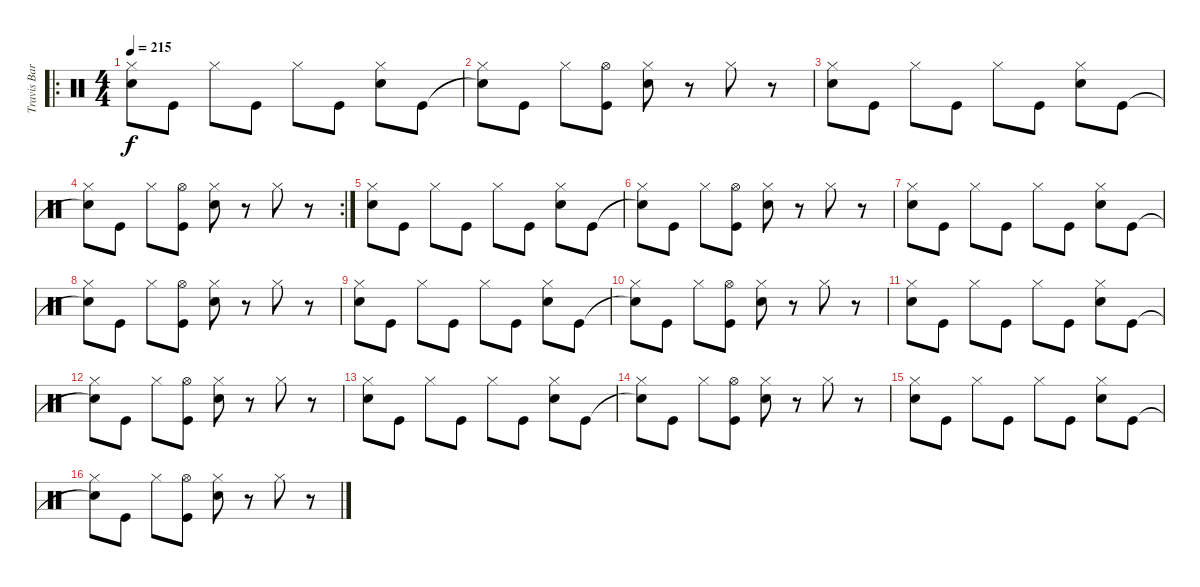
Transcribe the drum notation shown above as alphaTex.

\track ("Travis Barker (Drums)" "Travis Bar") {instrument percussion}
\staff {score}
\articulation defaults
\ro
\ts (4 4)
\tempo 215
\clef neutral
\ks c
("Electric Snare (hit)" "Hi-Hat (closed)").8{dy f} "Kick (hit)".8 "Hi-Hat (closed)".8 "Kick (hit)".8 "Hi-Hat (closed)".8 "Kick (hit)".8 ("Electric Snare (hit)" "Hi-Hat (closed)").8 "Kick (hit)".8 |
("Snare (hit)"{t} "Hi-Hat (closed)").8 "Kick (hit)".8 "Hi-Hat (closed)".8 ("Kick (hit)" "Hi-Hat (open)").8 ("Electric Snare (hit)" "Hi-Hat (closed)").8 r.8 "Hi-Hat (closed)".8 r.8 |
("Electric Snare (hit)" "Hi-Hat (closed)").8 "Kick (hit)".8 "Hi-Hat (closed)".8 "Kick (hit)".8 "Hi-Hat (closed)".8 "Kick (hit)".8 ("Electric Snare (hit)" "Hi-Hat (closed)").8 "Kick (hit)".8 |
\rc 2
("Snare (hit)"{t} "Hi-Hat (closed)").8 "Kick (hit)".8 "Hi-Hat (closed)".8 ("Kick (hit)" "Hi-Hat (open)").8 ("Electric Snare (hit)" "Hi-Hat (closed)").8 r.8 "Hi-Hat (closed)".8 r.8 |
("Electric Snare (hit)" "Hi-Hat (closed)").8 "Kick (hit)".8 "Hi-Hat (closed)".8 "Kick (hit)".8 "Hi-Hat (closed)".8 "Kick (hit)".8 ("Electric Snare (hit)" "Hi-Hat (closed)").8 "Kick (hit)".8 |
("Snare (hit)"{t} "Hi-Hat (closed)").8 "Kick (hit)".8 "Hi-Hat (closed)".8 ("Kick (hit)" "Hi-Hat (open)").8 ("Electric Snare (hit)" "Hi-Hat (closed)").8 r.8 "Hi-Hat (closed)".8 r.8 |
("Electric Snare (hit)" "Hi-Hat (closed)").8 "Kick (hit)".8 "Hi-Hat (closed)".8 "Kick (hit)".8 "Hi-Hat (closed)".8 "Kick (hit)".8 ("Electric Snare (hit)" "Hi-Hat (closed)").8 "Kick (hit)".8 |
("Snare (hit)"{t} "Hi-Hat (closed)").8 "Kick (hit)".8 "Hi-Hat (closed)".8 ("Kick (hit)" "Hi-Hat (open)").8 ("Electric Snare (hit)" "Hi-Hat (closed)").8 r.8 "Hi-Hat (closed)".8 r.8 |
("Electric Snare (hit)" "Hi-Hat (closed)").8 "Kick (hit)".8 "Hi-Hat (closed)".8 "Kick (hit)".8 "Hi-Hat (closed)".8 "Kick (hit)".8 ("Electric Snare (hit)" "Hi-Hat (closed)").8 "Kick (hit)".8 |
("Snare (hit)"{t} "Hi-Hat (closed)").8 "Kick (hit)".8 "Hi-Hat (closed)".8 ("Kick (hit)" "Hi-Hat (open)").8 ("Electric Snare (hit)" "Hi-Hat (closed)").8 r.8 "Hi-Hat (closed)".8 r.8 |
("Electric Snare (hit)" "Hi-Hat (closed)").8 "Kick (hit)".8 "Hi-Hat (closed)".8 "Kick (hit)".8 "Hi-Hat (closed)".8 "Kick (hit)".8 ("Electric Snare (hit)" "Hi-Hat (closed)").8 "Kick (hit)".8 |
("Snare (hit)"{t} "Hi-Hat (closed)").8 "Kick (hit)".8 "Hi-Hat (closed)".8 ("Kick (hit)" "Hi-Hat (open)").8 ("Electric Snare (hit)" "Hi-Hat (closed)").8 r.8 "Hi-Hat (closed)".8 r.8 |
("Electric Snare (hit)" "Hi-Hat (closed)").8 "Kick (hit)".8 "Hi-Hat (closed)".8 "Kick (hit)".8 "Hi-Hat (closed)".8 "Kick (hit)".8 ("Electric Snare (hit)" "Hi-Hat (closed)").8 "Kick (hit)".8 |
("Snare (hit)"{t} "Hi-Hat (closed)").8 "Kick (hit)".8 "Hi-Hat (closed)".8 ("Kick (hit)" "Hi-Hat (open)").8 ("Electric Snare (hit)" "Hi-Hat (closed)").8 r.8 "Hi-Hat (closed)".8 r.8 |
("Electric Snare (hit)" "Hi-Hat (closed)").8 "Kick (hit)".8 "Hi-Hat (closed)".8 "Kick (hit)".8 "Hi-Hat (closed)".8 "Kick (hit)".8 ("Electric Snare (hit)" "Hi-Hat (closed)").8 "Kick (hit)".8 |
("Snare (hit)"{t} "Hi-Hat (closed)").8 "Kick (hit)".8 "Hi-Hat (closed)".8 ("Kick (hit)" "Hi-Hat (open)").8 ("Electric Snare (hit)" "Hi-Hat (closed)").8 r.8 "Hi-Hat (closed)".8 r.8
